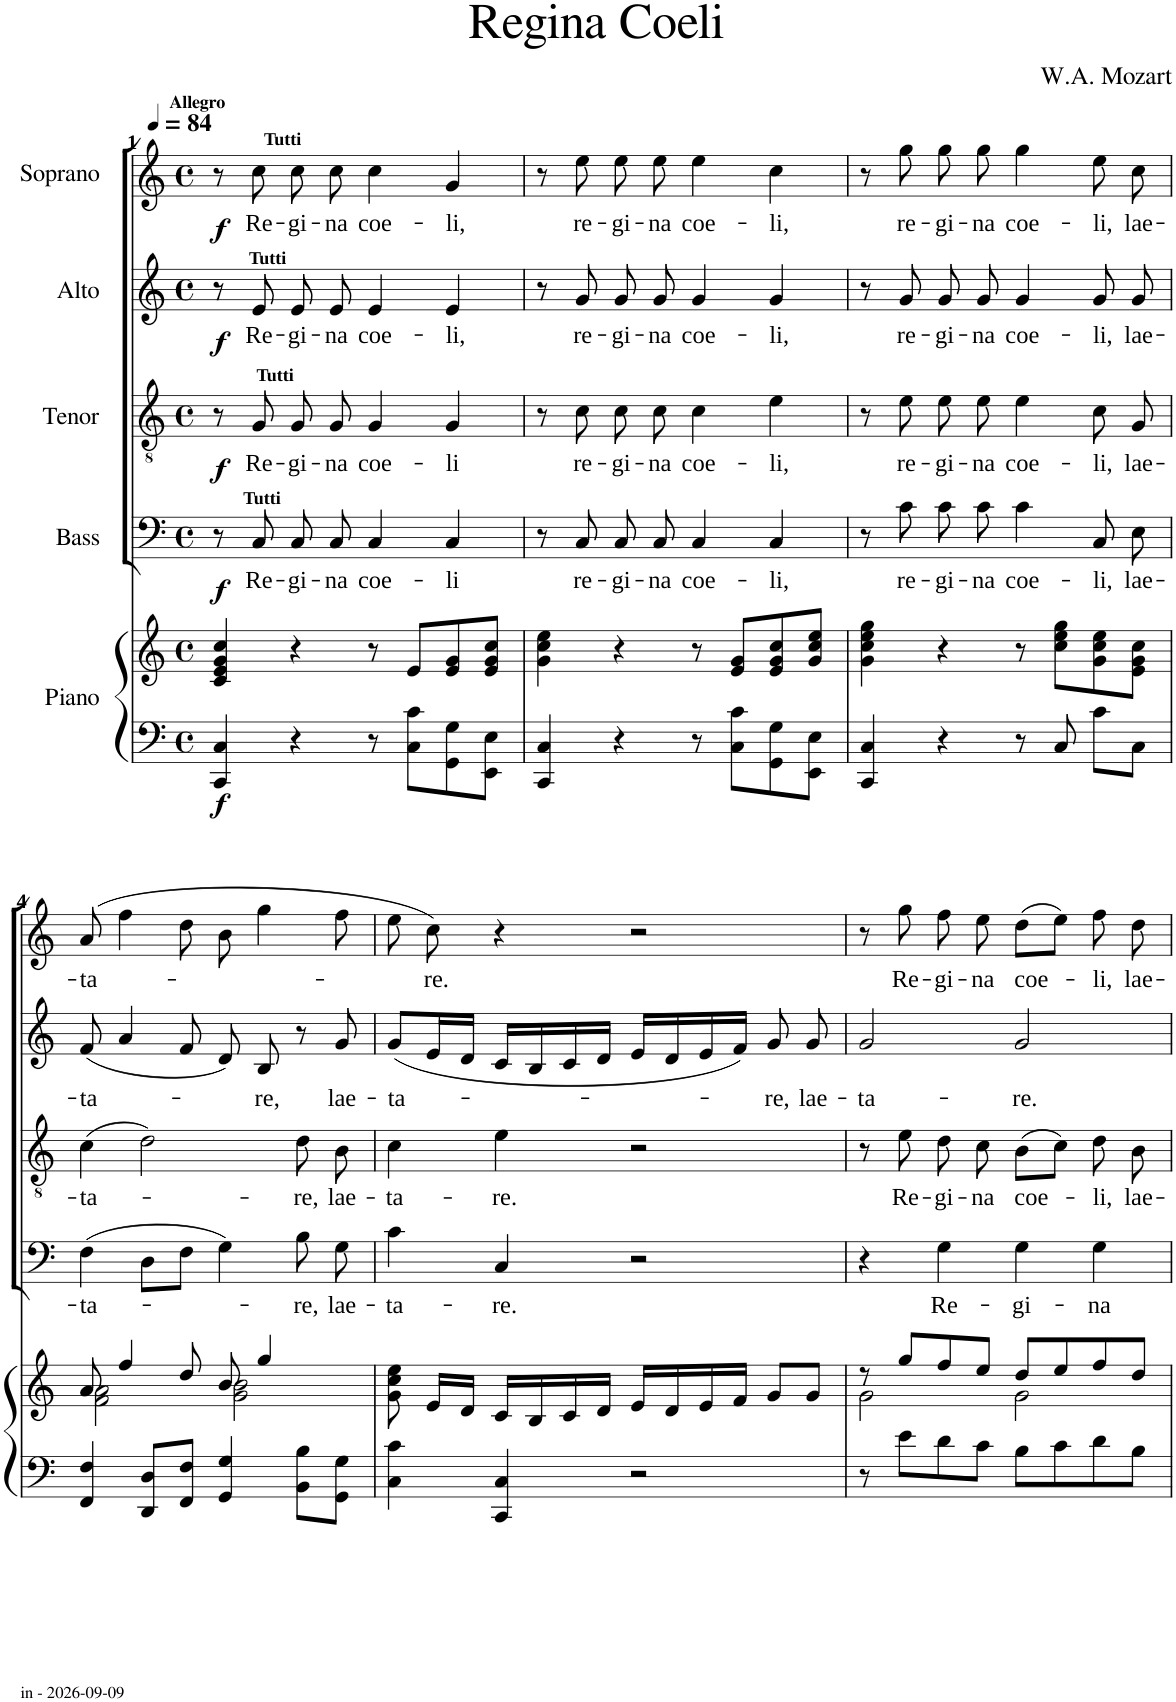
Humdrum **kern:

**kern	**kern	**dynam	**kern	**text	**dynam	**kern	**text	**dynam	**kern	**text	**dynam	**kern	**text	**dynam
*part5	*part5	*part5	*part4	*part4	*part4	*part3	*part3	*part3	*part2	*part2	*part2	*part1	*part1	*part1
*staff6	*staff5	*staff5/6	*staff4	*staff4	*staff4	*staff3	*staff3	*staff3	*staff2	*staff2	*staff2	*staff1	*staff1	*staff1
*I"Piano	*	*	*I"Bass	*	*	*I"Tenor	*	*	*I"Alto	*	*	*I"Soprano	*	*
*I'Pno	*	*	*	*	*	*	*	*	*	*	*	*	*	*
*clefF4	*clefG2	*	*clefF4	*	*	*clefGv2	*	*	*clefG2	*	*	*clefG2	*	*
*k[]	*k[]	*	*k[]	*	*	*k[]	*	*	*k[]	*	*	*k[]	*	*
*M4/4	*M4/4	*	*M4/4	*	*	*M4/4	*	*	*M4/4	*	*	*M4/4	*	*
*met(c)	*met(c)	*	*met(c)	*	*	*met(c)	*	*	*met(c)	*	*	*met(c)	*	*
*MM84	*MM84	*	*MM84	*	*	*MM84	*	*	*MM84	*	*	*MM84	*	*
=1	=1	=1	=1	=1	=1	=1	=1	=1	=1	=1	=1	=1	=1	=1
!	!	!	!	!	!	!	!	!	!	!	!	!LO:TX:a:B:t=Tutti	!	!
!	!	!	!	!	!	!	!	!	!LO:TX:a:B:t=Tutti	!	!	!	!	!
!	!	!	!	!	!	!LO:TX:a:B:t=Tutti	!	!	!	!	!	!	!	!
!	!	!	!LO:TX:a:B:t=Tutti	!	!	!	!	!	!	!	!	!	!	!
!	!	!LO:DY:b=2	!	!	!LO:DY:b	!	!	!LO:DY:b	!	!	!LO:DY:b	!	!	!LO:DY:b
4CC/ 4C/	4c/ 4e/ 4g/ 4cc/	f	8r	.	f	8r	.	f	8r	.	f	8r	.	f
!	!	!	!	!	!	!	!	!	!	!	!	!LO:TX:a:B:t=Allegro	!	!
!	!	!	!	!LO:LY:b	!	!	!LO:LY:b	!	!	!LO:LY:b	!	!	!LO:LY:b	!
.	.	.	8C/	Re-	.	8G/	Re-	.	8e/	Re-	.	8cc\	Re-	.
!	!	!	!	!LO:LY:b	!	!	!LO:LY:b	!	!	!LO:LY:b	!	!	!LO:LY:b	!
4r	4r	.	8C/	-gi-	.	8G/	-gi-	.	8e/	-gi-	.	8cc\	-gi-	.
!	!	!	!	!LO:LY:b	!	!	!LO:LY:b	!	!	!LO:LY:b	!	!	!LO:LY:b	!
.	.	.	8C/	-na	.	8G/	-na	.	8e/	-na	.	8cc\	-na	.
!	!	!	!	!LO:LY:b	!	!	!LO:LY:b	!	!	!LO:LY:b	!	!	!LO:LY:b	!
8r	8r	.	4C/	coe-	.	4G/	coe-	.	4e/	coe-	.	4cc\	coe-	.
8C\ 8c\L	8e/L	.	.	.	.	.	.	.	.	.	.	.	.	.
!	!	!	!	!LO:LY:b	!	!	!LO:LY:b	!	!	!LO:LY:b	!	!	!LO:LY:b	!
8GG\ 8G\	8e/ 8g/	.	4C/	-li	.	4G/	-li	.	4e/	-li,	.	4g/	-li,	.
8EE\ 8E\J	8e/ 8g/ 8cc/J	.	.	.	.	.	.	.	.	.	.	.	.	.
=2	=2	=2	=2	=2	=2	=2	=2	=2	=2	=2	=2	=2	=2	=2
4CC/ 4C/	4g\ 4cc\ 4ee\	.	8r	.	.	8r	.	.	8r	.	.	8r	.	.
!	!	!	!	!LO:LY:b	!	!	!LO:LY:b	!	!	!LO:LY:b	!	!	!LO:LY:b	!
.	.	.	8C/	re-	.	8c\	re-	.	8g/	re-	.	8ee\	re-	.
!	!	!	!	!LO:LY:b	!	!	!LO:LY:b	!	!	!LO:LY:b	!	!	!LO:LY:b	!
4r	4r	.	8C/	-gi-	.	8c\	-gi-	.	8g/	-gi-	.	8ee\	-gi-	.
!	!	!	!	!LO:LY:b	!	!	!LO:LY:b	!	!	!LO:LY:b	!	!	!LO:LY:b	!
.	.	.	8C/	-na	.	8c\	-na	.	8g/	-na	.	8ee\	-na	.
!	!	!	!	!LO:LY:b	!	!	!LO:LY:b	!	!	!LO:LY:b	!	!	!LO:LY:b	!
8r	8r	.	4C/	coe-	.	4c\	coe-	.	4g/	coe-	.	4ee\	coe-	.
8C\ 8c\L	8e/ 8g/L	.	.	.	.	.	.	.	.	.	.	.	.	.
!	!	!	!	!LO:LY:b	!	!	!LO:LY:b	!	!	!LO:LY:b	!	!	!LO:LY:b	!
8GG\ 8G\	8e/ 8g/ 8cc/	.	4C/	-li,	.	4e\	-li,	.	4g/	-li,	.	4cc\	-li,	.
8EE\ 8E\J	8g/ 8cc/ 8ee/J	.	.	.	.	.	.	.	.	.	.	.	.	.
=3	=3	=3	=3	=3	=3	=3	=3	=3	=3	=3	=3	=3	=3	=3
4CC/ 4C/	4g\ 4cc\ 4ee\ 4gg\	.	8r	.	.	8r	.	.	8r	.	.	8r	.	.
!	!	!	!	!LO:LY:b	!	!	!LO:LY:b	!	!	!LO:LY:b	!	!	!LO:LY:b	!
.	.	.	8c\	re-	.	8e\	re-	.	8g/	re-	.	8gg\	re-	.
!	!	!	!	!LO:LY:b	!	!	!LO:LY:b	!	!	!LO:LY:b	!	!	!LO:LY:b	!
4r	4r	.	8c\	-gi-	.	8e\	-gi-	.	8g/	-gi-	.	8gg\	-gi-	.
!	!	!	!	!LO:LY:b	!	!	!LO:LY:b	!	!	!LO:LY:b	!	!	!LO:LY:b	!
.	.	.	8c\	-na	.	8e\	-na	.	8g/	-na	.	8gg\	-na	.
!	!	!	!	!LO:LY:b	!	!	!LO:LY:b	!	!	!LO:LY:b	!	!	!LO:LY:b	!
8r	8r	.	4c\	coe-	.	4e\	coe-	.	4g/	coe-	.	4gg\	coe-	.
8C/	8cc\ 8ee\ 8gg\L	.	.	.	.	.	.	.	.	.	.	.	.	.
!	!	!	!	!LO:LY:b	!	!	!LO:LY:b	!	!	!LO:LY:b	!	!	!LO:LY:b	!
8c\L	8g\ 8cc\ 8ee\	.	8C/	-li,	.	8c\	-li,	.	8g/	-li,	.	8ee\	-li,	.
!	!	!	!	!LO:LY:b	!	!	!LO:LY:b	!	!	!LO:LY:b	!	!	!LO:LY:b	!
8C\J	8e\ 8g\ 8cc\J	.	8E\	lae-	.	8G/	lae-	.	8g/	lae-	.	8cc\	lae-	.
!!LO:LB:g=z
=4	=4	=4	=4	=4	=4	=4	=4	=4	=4	=4	=4	=4	=4	=4
*	*^	*	*	*	*	*	*	*	*	*	*	*	*	*
!	!	!	!	!	!LO:LY:b	!	!	!LO:LY:b	!	!	!LO:LY:b	!	!	!LO:LY:b	!
4FF/ 4F/	8a/	2f\ 2a\	.	(4F\	-ta-	.	(4c\	-ta-	.	(8f/	-ta-	.	(8a/	-ta-	.
.	4ff/	.	.	.	.	.	.	.	.	4a/	.	.	4ff\	.	.
8DD/ 8D/L	.	.	.	8D\L	.	.	2d\)	.	.	.	.	.	.	.	.
8FF/ 8F/J	8dd/	.	.	8F\J	.	.	.	.	.	8f/	.	.	8dd\	.	.
4GG/ 4G/	8b/	2g\ 2b\	.	4G\)	.	.	.	.	.	8d/)	.	.	8b\	.	.
!	!	!	!	!	!	!	!	!	!	!	!LO:LY:b	!	!	!	!
.	4gg/	.	.	.	.	.	.	.	.	8B/	-re,	.	4gg\	.	.
!	!	!	!	!	!LO:LY:b	!	!	!LO:LY:b	!	!	!	!	!	!	!
8BB\ 8B\L	.	.	.	8B\	-re,	.	8d\	-re,	.	8r	.	.	.	.	.
!	!	!	!	!	!LO:LY:b	!	!	!LO:LY:b	!	!	!LO:LY:b	!	!	!	!
8GG\ 8G\J	8ryy	.	.	8G\	lae-	.	8B\	lae-	.	8g/	lae-	.	8ff\	.	.
*	*v	*v	*	*	*	*	*	*	*	*	*	*	*	*	*
=5	=5	=5	=5	=5	=5	=5	=5	=5	=5	=5	=5	=5	=5	=5
!	!	!	!	!LO:LY:b	!	!	!LO:LY:b	!	!	!LO:LY:b	!	!	!LO:LY:b	!
4C\ 4c\	8g\ 8cc\ 8ee\	.	4c\	-ta-	.	4c\	-ta-	.	(8g/L	-ta-	.	8ee\	-­	.
!	!	!	!	!	!	!	!	!	!	!	!	!	!LO:LY:b	!
.	16e/LL	.	.	.	.	.	.	.	16e/L	.	.	8cc\)	re.	.
.	16d/JJ	.	.	.	.	.	.	.	16d/JJ	.	.	.	.	.
!	!	!	!	!LO:LY:b	!	!	!LO:LY:b	!	!	!	!	!	!	!
4CC/ 4C/	16c/LL	.	4C/	-re.	.	4e\	-re.	.	16c/LL	.	.	4r	.	.
.	16B/	.	.	.	.	.	.	.	16B/	.	.	.	.	.
.	16c/	.	.	.	.	.	.	.	16c/	.	.	.	.	.
.	16d/JJ	.	.	.	.	.	.	.	16d/JJ	.	.	.	.	.
2r	16e/LL	.	2r	.	.	2r	.	.	16e/LL	.	.	2r	.	.
.	16d/	.	.	.	.	.	.	.	16d/	.	.	.	.	.
.	16e/	.	.	.	.	.	.	.	16e/	.	.	.	.	.
.	16f/JJ	.	.	.	.	.	.	.	16f/JJ)	.	.	.	.	.
!	!	!	!	!	!	!	!	!	!	!LO:LY:b	!	!	!	!
.	8g/L	.	.	.	.	.	.	.	8g/	-re,	.	.	.	.
!	!	!	!	!	!	!	!	!	!	!LO:LY:b	!	!	!	!
.	8g/J	.	.	.	.	.	.	.	8g/	lae-	.	.	.	.
=6	=6	=6	=6	=6	=6	=6	=6	=6	=6	=6	=6	=6	=6	=6
*	*^	*	*	*	*	*	*	*	*	*	*	*	*	*
!	!	!	!	!	!	!	!	!	!	!	!LO:LY:b	!	!	!	!
8r	8r	2g\	.	4r	.	.	8r	.	.	2g/	-ta-	.	8r	.	.
!	!	!	!	!	!	!	!	!LO:LY:b	!	!	!	!	!	!LO:LY:b	!
8e\L	8gg/L	.	.	.	.	.	8e\	Re-	.	.	.	.	8gg\	Re-	.
!	!	!	!	!	!LO:LY:b	!	!	!LO:LY:b	!	!	!	!	!	!LO:LY:b	!
8d\	8ff/	.	.	4G\	Re-	.	8d\	-gi-	.	.	.	.	8ff\	-gi-	.
!	!	!	!	!	!	!	!	!LO:LY:b	!	!	!	!	!	!LO:LY:b	!
8c\J	8ee/J	.	.	.	.	.	8c\	-na	.	.	.	.	8ee\	-na	.
!	!	!	!	!	!LO:LY:b	!	!	!LO:LY:b	!	!	!LO:LY:b	!	!	!LO:LY:b	!
8B\L	8dd/L	2g\	.	4G\	-gi-	.	(8B\L	coe-	.	2g/	-re.	.	(8dd\L	coe-	.
8c\	8ee/	.	.	.	.	.	8c\J)	.	.	.	.	.	8ee\J)	.	.
!	!	!	!	!	!LO:LY:b	!	!	!LO:LY:b	!	!	!	!	!	!LO:LY:b	!
8d\	8ff/	.	.	4G\	-na	.	8d\	-li,	.	.	.	.	8ff\	-li,	.
!	!	!	!	!	!	!	!	!LO:LY:b	!	!	!	!	!	!LO:LY:b	!
8B\J	8dd/J	.	.	.	.	.	8B\	lae-	.	.	.	.	8dd\	lae-	.
*	*v	*v	*	*	*	*	*	*	*	*	*	*	*	*	*
=	=	=	=	=	=	=	=	=	=	=	=	=	=	=
*-	*-	*-	*-	*-	*-	*-	*-	*-	*-	*-	*-	*-	*-	*-
